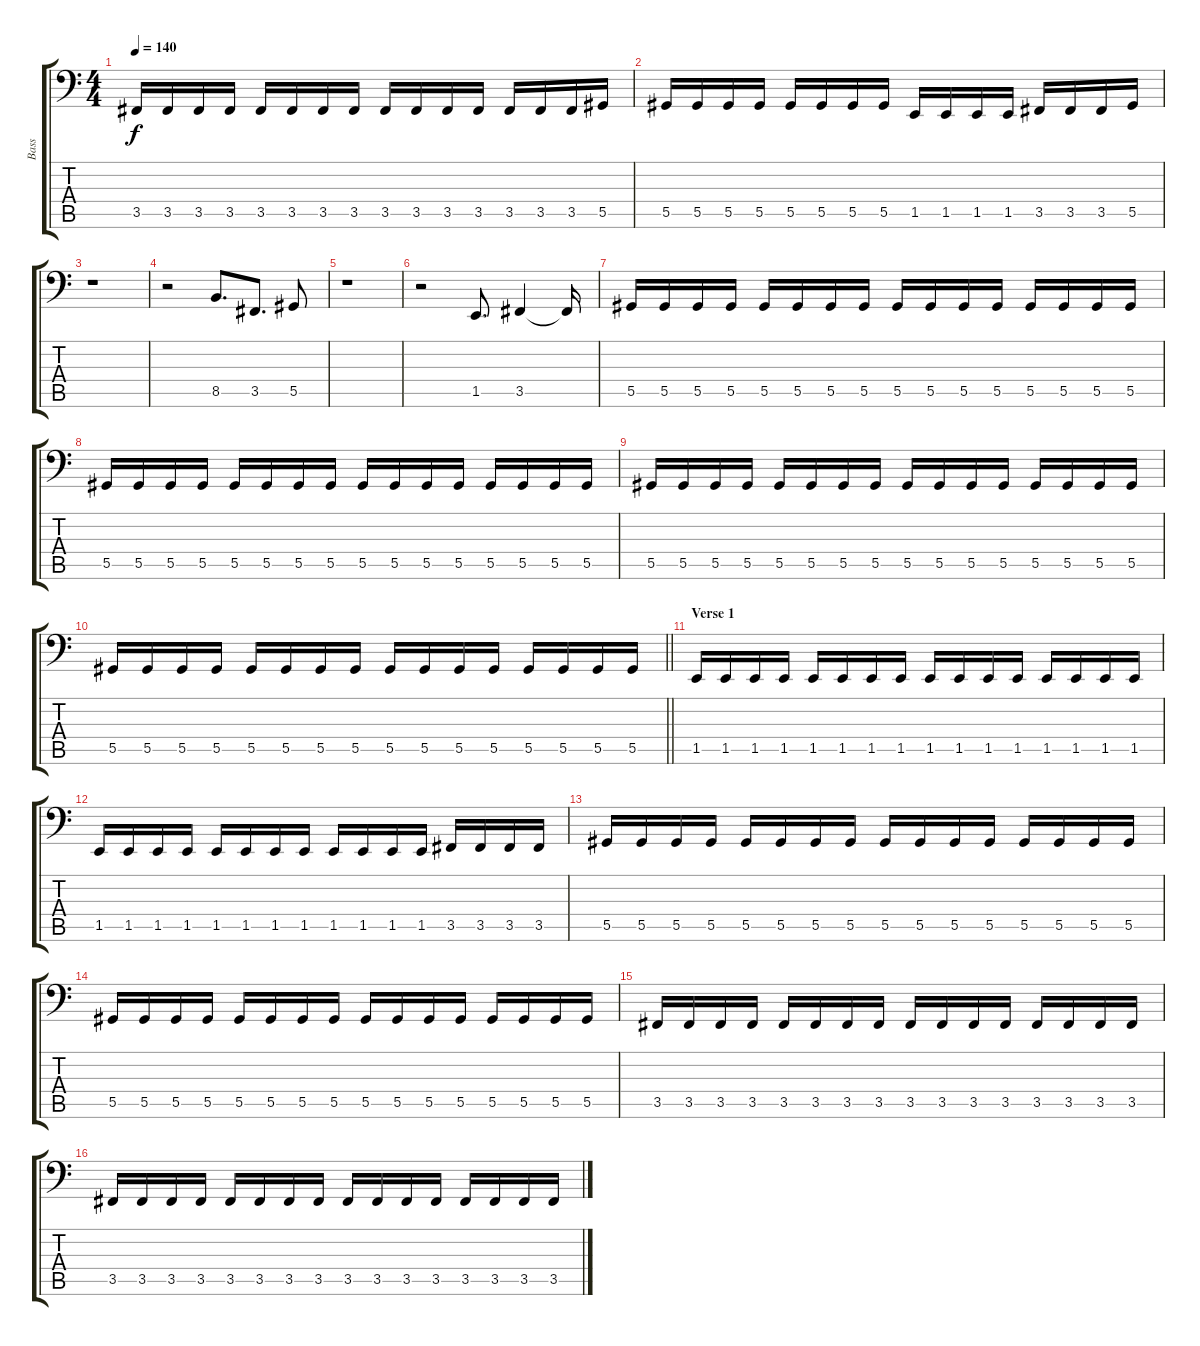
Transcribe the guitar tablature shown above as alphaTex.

\track ("Bass" "Bass") {instrument electricbasspick}
\staff {score tabs}
\tuning (B2 Gb2 Db2 Ab1 Eb1 Bb0) {hide}
\ts (4 4)
\tempo 140
\clef f4
\ks c
3.5.16{dy f} 3.5.16 3.5.16 3.5.16 3.5.16 3.5.16 3.5.16 3.5.16 3.5.16 3.5.16 3.5.16 3.5.16 3.5.16 3.5.16 3.5.16 5.5.16 |
5.5.16 5.5.16 5.5.16 5.5.16 5.5.16 5.5.16 5.5.16 5.5.16 1.5.16 1.5.16 1.5.16 1.5.16 3.5.16 3.5.16 3.5.16 5.5.16 |
r.1 |
r.2 8.5.8{d} 3.5.8{d} 5.5.8 |
r.1 |
r.2 1.5.8{d} 3.5.4 3.5{t}.16 |
5.5.16 5.5.16 5.5.16 5.5.16 5.5.16 5.5.16 5.5.16 5.5.16 5.5.16 5.5.16 5.5.16 5.5.16 5.5.16 5.5.16 5.5.16 5.5.16 |
5.5.16 5.5.16 5.5.16 5.5.16 5.5.16 5.5.16 5.5.16 5.5.16 5.5.16 5.5.16 5.5.16 5.5.16 5.5.16 5.5.16 5.5.16 5.5.16 |
5.5.16 5.5.16 5.5.16 5.5.16 5.5.16 5.5.16 5.5.16 5.5.16 5.5.16 5.5.16 5.5.16 5.5.16 5.5.16 5.5.16 5.5.16 5.5.16 |
\barLineRight lightlight
5.5.16 5.5.16 5.5.16 5.5.16 5.5.16 5.5.16 5.5.16 5.5.16 5.5.16 5.5.16 5.5.16 5.5.16 5.5.16 5.5.16 5.5.16 5.5.16 |
\section ("" "Verse 1")
1.5.16 1.5.16 1.5.16 1.5.16 1.5.16 1.5.16 1.5.16 1.5.16 1.5.16 1.5.16 1.5.16 1.5.16 1.5.16 1.5.16 1.5.16 1.5.16 |
1.5.16 1.5.16 1.5.16 1.5.16 1.5.16 1.5.16 1.5.16 1.5.16 1.5.16 1.5.16 1.5.16 1.5.16 3.5.16 3.5.16 3.5.16 3.5.16 |
5.5.16 5.5.16 5.5.16 5.5.16 5.5.16 5.5.16 5.5.16 5.5.16 5.5.16 5.5.16 5.5.16 5.5.16 5.5.16 5.5.16 5.5.16 5.5.16 |
5.5.16 5.5.16 5.5.16 5.5.16 5.5.16 5.5.16 5.5.16 5.5.16 5.5.16 5.5.16 5.5.16 5.5.16 5.5.16 5.5.16 5.5.16 5.5.16 |
3.5.16 3.5.16 3.5.16 3.5.16 3.5.16 3.5.16 3.5.16 3.5.16 3.5.16 3.5.16 3.5.16 3.5.16 3.5.16 3.5.16 3.5.16 3.5.16 |
3.5.16 3.5.16 3.5.16 3.5.16 3.5.16 3.5.16 3.5.16 3.5.16 3.5.16 3.5.16 3.5.16 3.5.16 3.5.16 3.5.16 3.5.16 3.5.16
